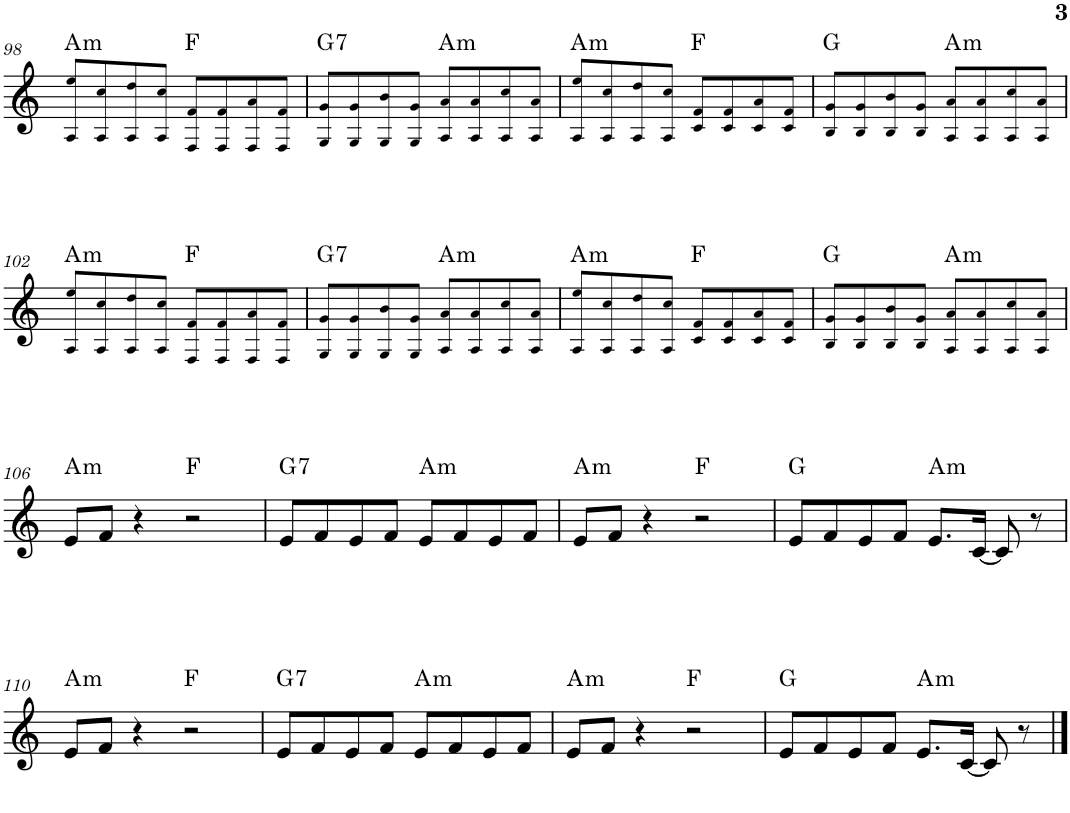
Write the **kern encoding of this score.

**kern	**harte
*part1	*part1
*staff1	*
*I"Piano	*
*I'Pno.	*
!!LO:PB:g=z
*clefG2	*
*k[]	*
*M4/4	*
=98	=98
!	!LO:H:kt=m
8A!/ 8ee!/L	A:min
8A!/ 8cc!/	.
8A!/ 8dd!/	.
8A!/ 8cc!/J	.
8F!/ 8f!/L	F:maj
8F!/ 8f!/	.
8F!/ 8a!/	.
8F!/ 8f!/J	.
=99	=99
!	!LO:H:kt=7
8G!/ 8g!/L	G:7
8G!/ 8g!/	.
8G!/ 8b!/	.
8G!/ 8g!/J	.
!	!LO:H:kt=m
8A!/ 8a!/L	A:min
8A!/ 8a!/	.
8A!/ 8cc!/	.
8A!/ 8a!/J	.
=100	=100
!	!LO:H:kt=m
8A!/ 8ee!/L	A:min
8A!/ 8cc!/	.
8A!/ 8dd!/	.
8A!/ 8cc!/J	.
8c!/ 8f!/L	F:maj
8c!/ 8f!/	.
8c!/ 8a!/	.
8c!/ 8f!/J	.
=101	=101
8B!/ 8g!/L	G:maj
8B!/ 8g!/	.
8B!/ 8b!/	.
8B!/ 8g!/J	.
!	!LO:H:kt=m
8A!/ 8a!/L	A:min
8A!/ 8a!/	.
8A!/ 8cc!/	.
8A!/ 8a!/J	.
!!LO:LB:g=z
=102	=102
!	!LO:H:kt=m
8A!/ 8ee!/L	A:min
8A!/ 8cc!/	.
8A!/ 8dd!/	.
8A!/ 8cc!/J	.
8F!/ 8f!/L	F:maj
8F!/ 8f!/	.
8F!/ 8a!/	.
8F!/ 8f!/J	.
=103	=103
!	!LO:H:kt=7
8G!/ 8g!/L	G:7
8G!/ 8g!/	.
8G!/ 8b!/	.
8G!/ 8g!/J	.
!	!LO:H:kt=m
8A!/ 8a!/L	A:min
8A!/ 8a!/	.
8A!/ 8cc!/	.
8A!/ 8a!/J	.
=104	=104
!	!LO:H:kt=m
8A!/ 8ee!/L	A:min
8A!/ 8cc!/	.
8A!/ 8dd!/	.
8A!/ 8cc!/J	.
8c!/ 8f!/L	F:maj
8c!/ 8f!/	.
8c!/ 8a!/	.
8c!/ 8f!/J	.
=105	=105
8B!/ 8g!/L	G:maj
8B!/ 8g!/	.
8B!/ 8b!/	.
8B!/ 8g!/J	.
!	!LO:H:kt=m
8A!/ 8a!/L	A:min
8A!/ 8a!/	.
8A!/ 8cc!/	.
8A!/ 8a!/J	.
!!LO:LB:g=z
=106	=106
!	!LO:H:kt=m
8e/L	A:min
8f/J	.
4r	.
2r	F:maj
=107	=107
!	!LO:H:kt=7
8e/L	G:7
8f/	.
8e/	.
8f/J	.
!	!LO:H:kt=m
8e/L	A:min
8f/	.
8e/	.
8f/J	.
=108	=108
!	!LO:H:kt=m
8e/L	A:min
8f/J	.
4r	.
2r	F:maj
=109	=109
8e/L	G:maj
8f/	.
8e/	.
8f/J	.
!	!LO:H:kt=m
8.e/L	A:min
[16c/Jk	.
8c/]	.
8r	.
!!LO:LB:g=z
=110	=110
!	!LO:H:kt=m
8e/L	A:min
8f/J	.
4r	.
2r	F:maj
=111	=111
!	!LO:H:kt=7
8e/L	G:7
8f/	.
8e/	.
8f/J	.
!	!LO:H:kt=m
8e/L	A:min
8f/	.
8e/	.
8f/J	.
=112	=112
!	!LO:H:kt=m
8e/L	A:min
8f/J	.
4r	.
2r	F:maj
=113	=113
8e/L	G:maj
8f/	.
8e/	.
8f/J	.
!	!LO:H:kt=m
8.e/L	A:min
[16c/Jk	.
8c/]	.
8r	.
==	==
*-	*-
